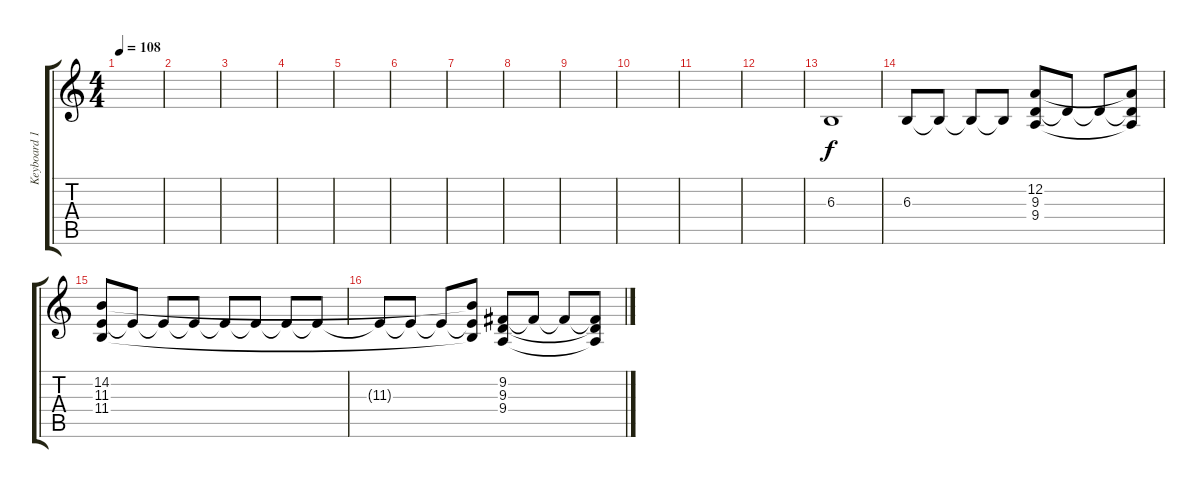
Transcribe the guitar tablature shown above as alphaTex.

\track ("Keyboard 1" "Keyboard 1") {instrument stringensemble1}
\staff {score tabs}
\tuning (D4 A3 F3 C3 G2 C2) {hide}
\ts (4 4)
\tempo 108
\clef g2
\ks c
|
|
|
|
|
|
|
|
|
|
|
|
6.3.1 |
6.3.8 6.3{t}.8 6.3{t}.8 6.3{t}.8 (12.2 9.3 9.4).8 9.3{t}.8 9.3{t}.8 (12.2{t} 9.3{t} 9.4{t}).8 |
(14.2 11.3 11.4).8 11.3{t}.8 11.3{t}.8 11.3{t}.8 11.3{t}.8 11.3{t}.8 11.3{t}.8 11.3{t}.8 |
11.3{t}.8 11.3{t}.8 11.3{t}.8 (14.2{t} 11.3{t} 11.4{t}).8 (9.2 9.3 9.4).8 9.2{t}.8 9.2{t}.8 (9.2{t} 9.3{t} 9.4{t}).8
